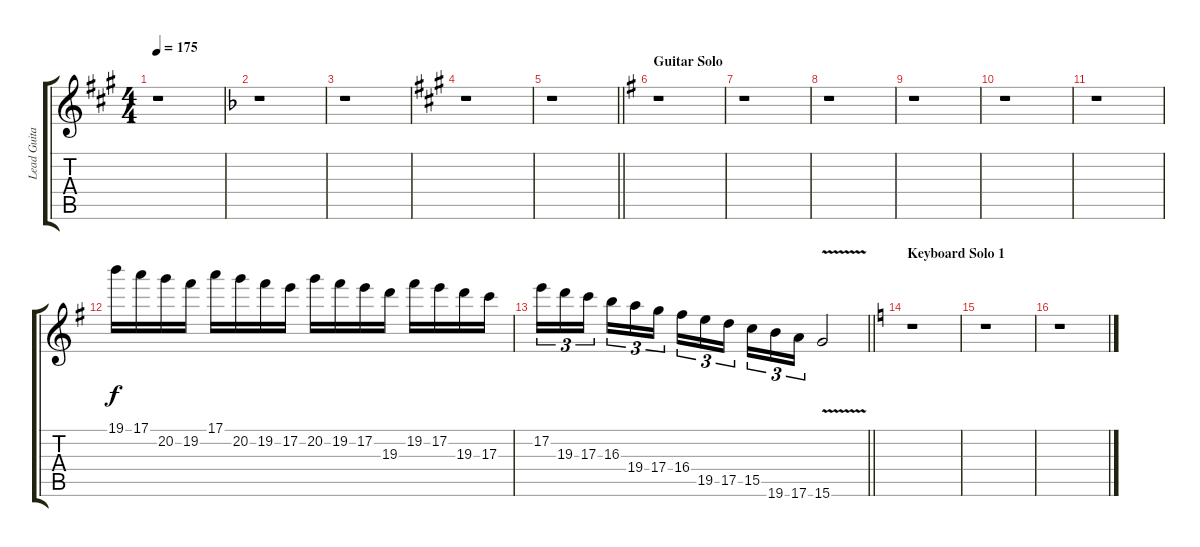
\track ("Lead Guitar 2: Tapani Kangas" "Lead Guita") {instrument overdrivenguitar}
\staff {score tabs}
\tuning (E4 B3 G3 D3 A2 E2) {hide}
\ts (4 4)
\tempo 175
\clef g2
\ks a
r.1{dy f} |
\ks dminor
r.1 |
r.1 |
\ks a
r.1 |
\barLineRight lightlight
r.1 |
\section ("" "Guitar Solo")
\ks eminor
r.1 |
r.1 |
r.1 |
r.1 |
r.1 |
r.1 |
19.1.16 17.1.16 20.2.16 19.2.16 17.1.16 20.2.16 19.2.16 17.2.16 20.2.16 19.2.16 17.2.16 19.3.16 19.2.16 17.2.16 19.3.16 17.3.16 |
\barLineRight lightlight
17.2.16{tu (3 2)} 19.3.16{tu (3 2)} 17.3.16{tu (3 2) beam splitsecondary} 16.3.16{tu (3 2)} 19.4.16{tu (3 2)} 17.4.16{tu (3 2)} 16.4.16{tu (3 2)} 19.5.16{tu (3 2)} 17.5.16{tu (3 2) beam splitsecondary} 15.5.16{tu (3 2)} 19.6.16{tu (3 2)} 17.6.16{tu (3 2)} 15.6{v}.2 |
\section ("" "Keyboard Solo 1")
\ks aminor
r.1 |
r.1 |
r.1
